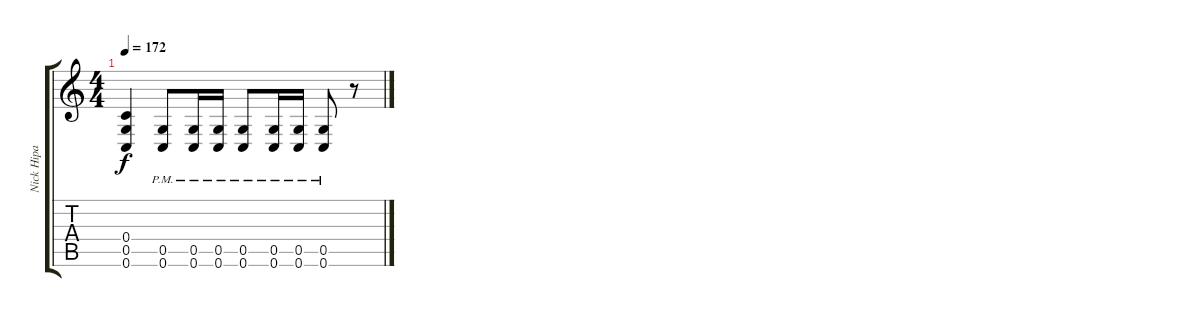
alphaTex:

\track ("Nick Hipa" "Nick Hipa") {instrument distortionguitar}
\staff {score tabs}
\tuning (D4 A3 F3 C3 G2 C2) {hide}
\ts (4 4)
\tempo 172
\clef g2
\ks c
(0.4 0.5 0.6).4{dy f} (0.5{pm} 0.6{pm}).8 (0.5{pm} 0.6{pm}).16 (0.5{pm} 0.6{pm}).16 (0.5{pm} 0.6{pm}).8 (0.5{pm} 0.6{pm}).16 (0.5{pm} 0.6{pm}).16 (0.5{pm} 0.6{pm}).8 r.8
